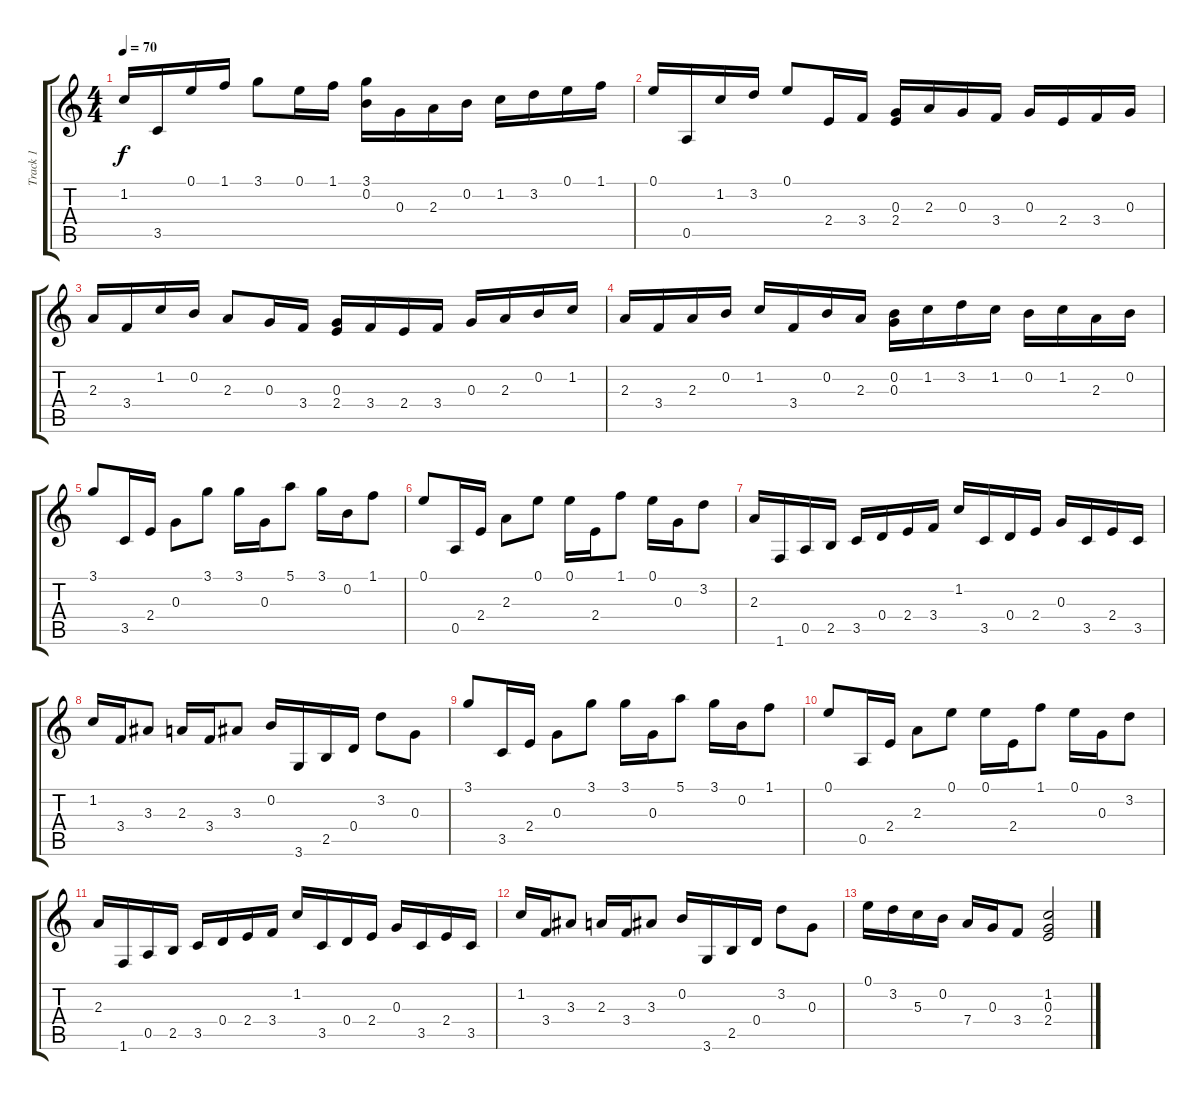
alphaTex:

\track ("Track 1" "Track 1") {instrument acousticguitarsteel}
\staff {score tabs}
\tuning (E4 B3 G3 D3 A2 E2) {hide}
\ts (4 4)
\tempo 70
\clef g2
\ks c
1.2.16{dy f} 3.5.16 0.1.16 1.1.16 3.1.8 0.1.16 1.1.16 (3.1 0.2).16 0.3.16 2.3.16 0.2.16 1.2.16 3.2.16 0.1.16 1.1.16 |
0.1.16 0.5.16 1.2.16 3.2.16 0.1.8 2.4.16 3.4.16 (0.3 2.4).16 2.3.16 0.3.16 3.4.16 0.3.16 2.4.16 3.4.16 0.3.16 |
2.3.16 3.4.16 1.2.16 0.2.16 2.3.8 0.3.16 3.4.16 (0.3 2.4).16 3.4.16 2.4.16 3.4.16 0.3.16 2.3.16 0.2.16 1.2.16 |
2.3.16 3.4.16 2.3.16 0.2.16 1.2.16 3.4.16 0.2.16 2.3.16 (0.2 0.3).16 1.2.16 3.2.16 1.2.16 0.2.16 1.2.16 2.3.16 0.2.16 |
3.1.8 3.5.16 2.4.16 0.3.8 3.1.8 3.1.16 0.3.16 5.1.8 3.1.16 0.2.16 1.1.8 |
0.1.8 0.5.16 2.4.16 2.3.8 0.1.8 0.1.16 2.4.16 1.1.8 0.1.16 0.3.16 3.2.8 |
2.3.16 1.6.16 0.5.16 2.5.16 3.5.16 0.4.16 2.4.16 3.4.16 1.2.16 3.5.16 0.4.16 2.4.16 0.3.16 3.5.16 2.4.16 3.5.16 |
1.2.16 3.4.16 3.3.8 2.3.16 3.4.16 3.3.8 0.2.16 3.6.16 2.5.16 0.4.16 3.2.8 0.3.8 |
3.1.8 3.5.16 2.4.16 0.3.8 3.1.8 3.1.16 0.3.16 5.1.8 3.1.16 0.2.16 1.1.8 |
0.1.8 0.5.16 2.4.16 2.3.8 0.1.8 0.1.16 2.4.16 1.1.8 0.1.16 0.3.16 3.2.8 |
2.3.16 1.6.16 0.5.16 2.5.16 3.5.16 0.4.16 2.4.16 3.4.16 1.2.16 3.5.16 0.4.16 2.4.16 0.3.16 3.5.16 2.4.16 3.5.16 |
1.2.16 3.4.16 3.3.8 2.3.16 3.4.16 3.3.8 0.2.16 3.6.16 2.5.16 0.4.16 3.2.8 0.3.8 |
0.1.16 3.2.16 5.3.16 0.2.16 7.4.16 0.3.16 3.4.8 (1.2 0.3 2.4).2
